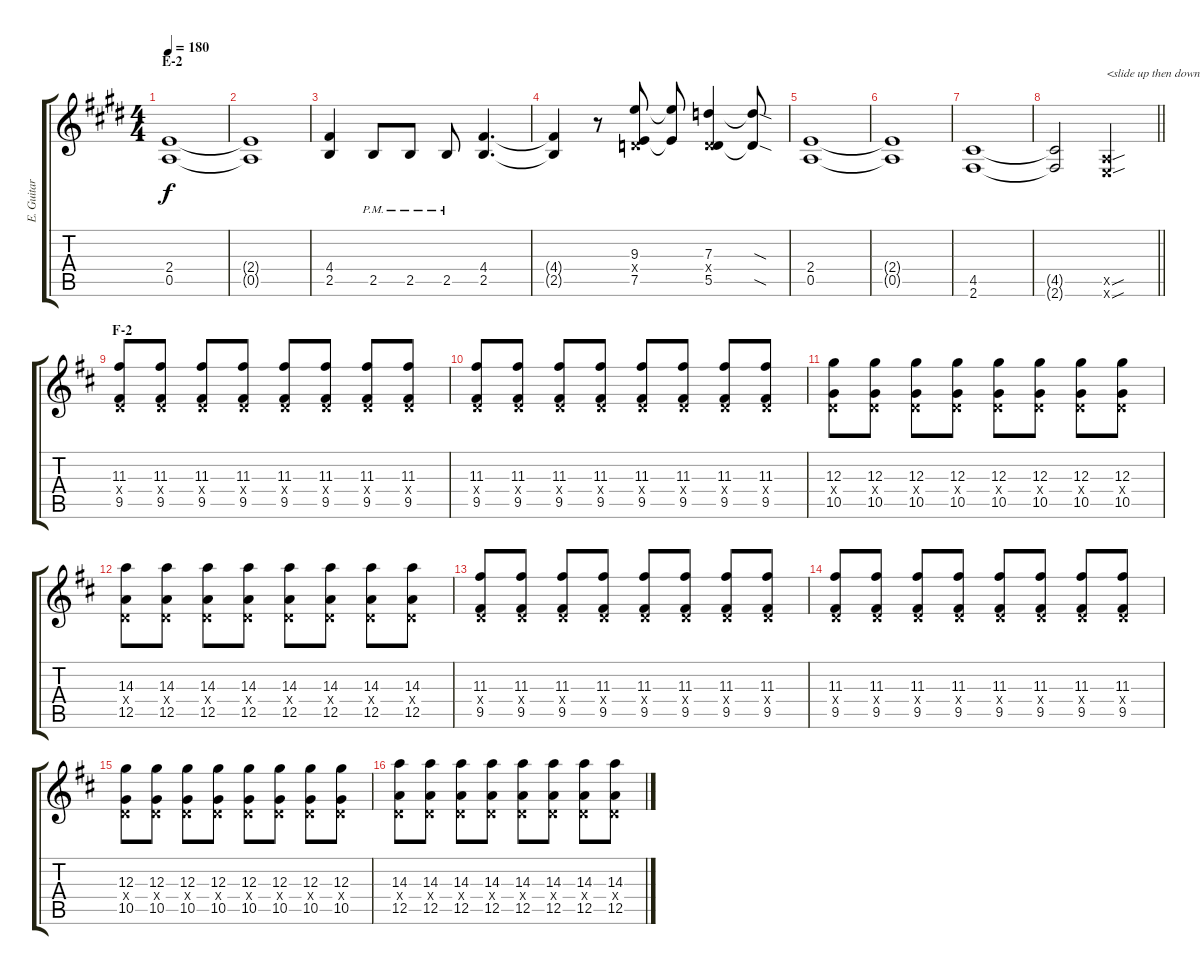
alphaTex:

\track ("E. Guitar II" "E. Guitar ") {instrument overdrivenguitar}
\staff {score tabs}
\tuning (E4 B3 G3 D3 A2 E2) {hide}
\ts (4 4)
\section ("" "E-2")
\tempo 180
\clef g2
\ks e
(2.4 0.5).1{dy f} |
(2.4{t} 0.5{t}).1 |
(4.4 2.5).4 2.5{pm}.8 2.5{pm}.8 2.5{pm}.8 (4.4 2.5).4{d} |
(4.4{t} 2.5{t}).4 r.8 (9.3 0.4{x} 7.5).8 (9.3{t} 7.5{t}).8 (7.3 0.4{x} 5.5).4 (7.3{sod t} 5.5{sod t}).8 |
(2.4 0.5).1 |
(2.4{t} 0.5{t}).1 |
(4.5 2.6).1 |
\barLineRight lightlight
(4.5{t} 2.6{t}).2 (0.5{sou x} 0.6{sou x}).2{txt "<slide up then down>"} |
\section ("" "F-2")
\ks d
(11.3 0.4{x} 9.5).8 (11.3 0.4{x} 9.5).8 (11.3 0.4{x} 9.5).8 (11.3 0.4{x} 9.5).8 (11.3 0.4{x} 9.5).8 (11.3 0.4{x} 9.5).8 (11.3 0.4{x} 9.5).8 (11.3 0.4{x} 9.5).8 |
(11.3 0.4{x} 9.5).8 (11.3 0.4{x} 9.5).8 (11.3 0.4{x} 9.5).8 (11.3 0.4{x} 9.5).8 (11.3 0.4{x} 9.5).8 (11.3 0.4{x} 9.5).8 (11.3 0.4{x} 9.5).8 (11.3 0.4{x} 9.5).8 |
(12.3 0.4{x} 10.5).8 (12.3 0.4{x} 10.5).8 (12.3 0.4{x} 10.5).8 (12.3 0.4{x} 10.5).8 (12.3 0.4{x} 10.5).8 (12.3 0.4{x} 10.5).8 (12.3 0.4{x} 10.5).8 (12.3 0.4{x} 10.5).8 |
(14.3 0.4{x} 12.5).8 (14.3 0.4{x} 12.5).8 (14.3 0.4{x} 12.5).8 (14.3 0.4{x} 12.5).8 (14.3 0.4{x} 12.5).8 (14.3 0.4{x} 12.5).8 (14.3 0.4{x} 12.5).8 (14.3 0.4{x} 12.5).8 |
(11.3 0.4{x} 9.5).8 (11.3 0.4{x} 9.5).8 (11.3 0.4{x} 9.5).8 (11.3 0.4{x} 9.5).8 (11.3 0.4{x} 9.5).8 (11.3 0.4{x} 9.5).8 (11.3 0.4{x} 9.5).8 (11.3 0.4{x} 9.5).8 |
(11.3 0.4{x} 9.5).8 (11.3 0.4{x} 9.5).8 (11.3 0.4{x} 9.5).8 (11.3 0.4{x} 9.5).8 (11.3 0.4{x} 9.5).8 (11.3 0.4{x} 9.5).8 (11.3 0.4{x} 9.5).8 (11.3 0.4{x} 9.5).8 |
(12.3 0.4{x} 10.5).8 (12.3 0.4{x} 10.5).8 (12.3 0.4{x} 10.5).8 (12.3 0.4{x} 10.5).8 (12.3 0.4{x} 10.5).8 (12.3 0.4{x} 10.5).8 (12.3 0.4{x} 10.5).8 (12.3 0.4{x} 10.5).8 |
(14.3 0.4{x} 12.5).8 (14.3 0.4{x} 12.5).8 (14.3 0.4{x} 12.5).8 (14.3 0.4{x} 12.5).8 (14.3 0.4{x} 12.5).8 (14.3 0.4{x} 12.5).8 (14.3 0.4{x} 12.5).8 (14.3 0.4{x} 12.5).8
